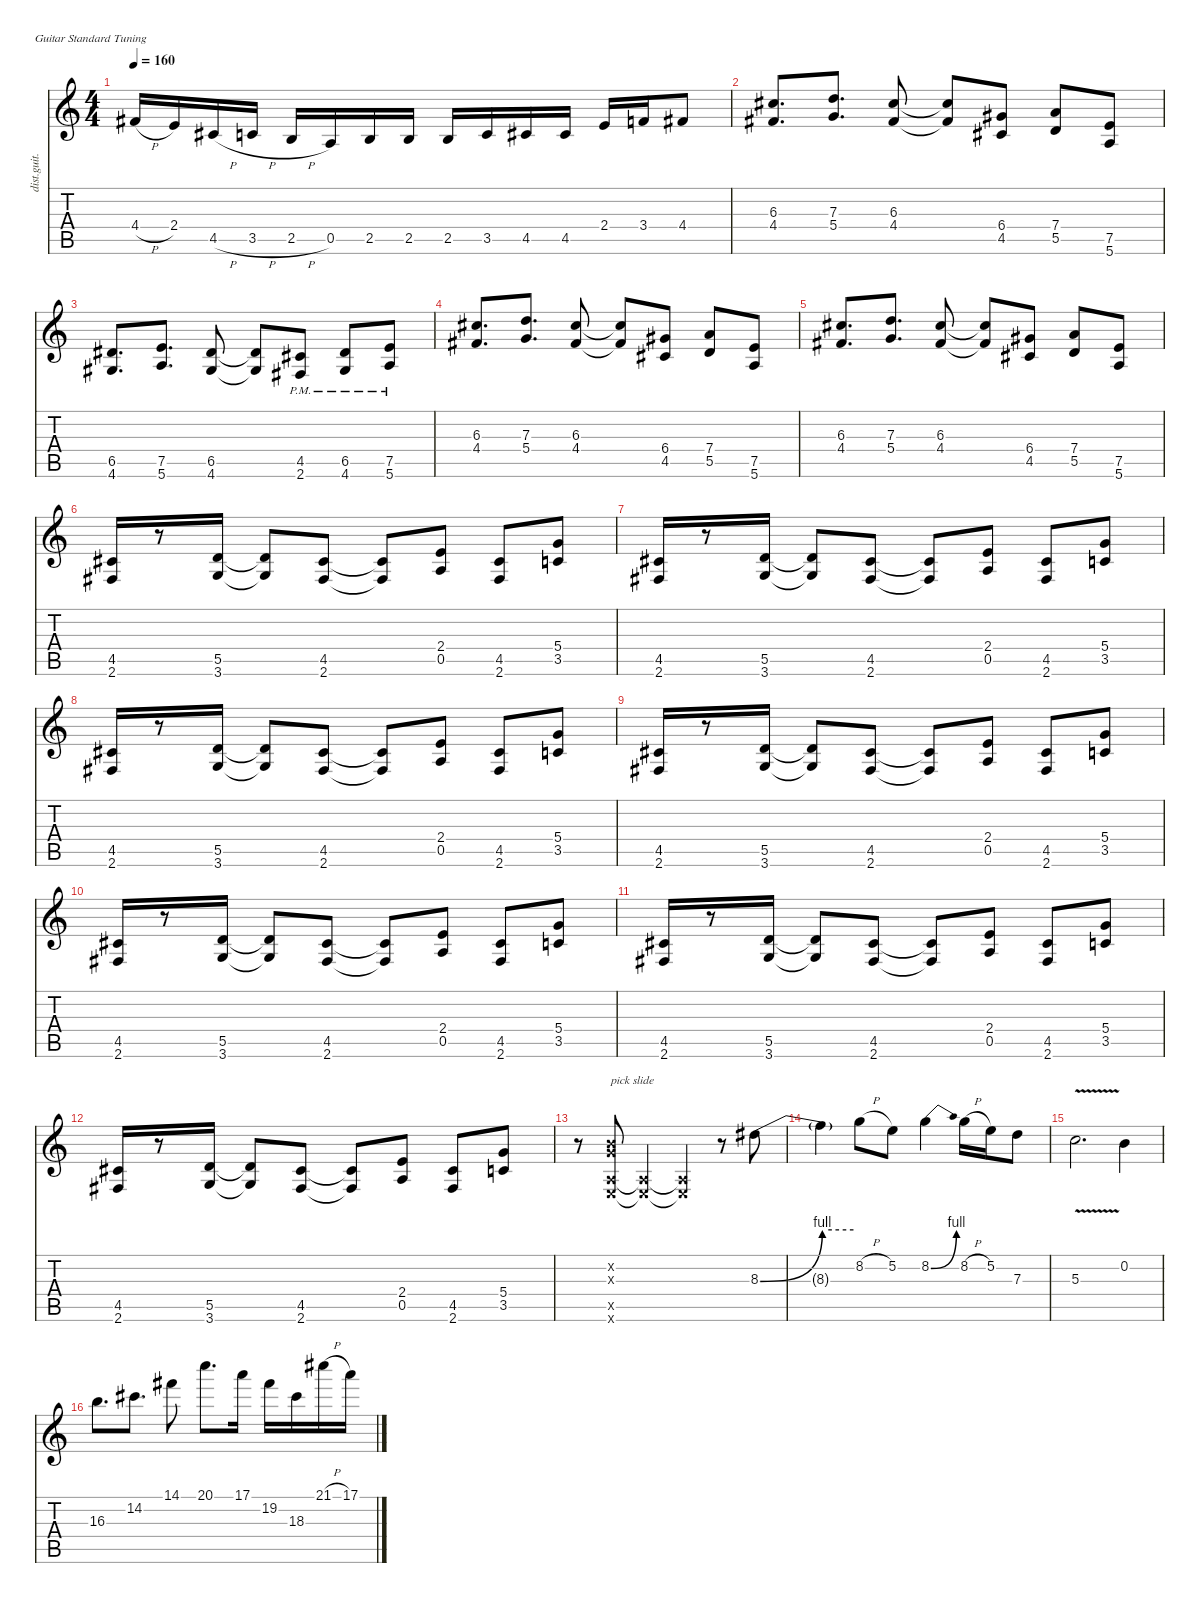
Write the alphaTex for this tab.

\defaultSystemsLayout 4
\hideDynamics
\bracketExtendMode nobrackets
\track ("Friedman" "dist.guit.") {instrument distortionguitar}
\staff {score tabs}
\tuning (E4 B3 G3 D3 A2 E2)
\ts (4 4)
\tempo 160
\clef g2
\ks c
4.4{h acc #}.16{dy f} 2.4.16 4.5{h acc #}.16 3.5{h}.16 2.5{h}.16 0.5.16 2.5.16 2.5.16 2.5.16 3.5.16 4.5{acc #}.16 4.5{acc #}.16 2.4.16 3.4.16 4.4{acc #}.8 |
(6.3{acc #} 4.4{acc #}).8{d} (7.3 5.4).8{d} (6.3{acc #} 4.4{acc #}).8 (6.3{t acc #} 4.4{t acc #}).8 (6.4{acc #} 4.5{acc #}).8 (7.4 5.5).8 (7.5 5.6).8 |
(6.5{acc #} 4.6{acc #}).8{d} (7.5 5.6).8{d} (6.5{acc #} 4.6{acc #}).8 (6.5{t acc #} 4.6{t acc #}).8 (4.5{pm acc #} 2.6{acc #}).8 (6.5{pm acc #} 4.6{acc #}).8 (7.5{pm} 5.6).8 |
(6.3{acc #} 4.4{acc #}).8{d} (7.3 5.4).8{d} (6.3{acc #} 4.4{acc #}).8 (6.3{t acc #} 4.4{t acc #}).8 (6.4{acc #} 4.5{acc #}).8 (7.4 5.5).8 (7.5 5.6).8 |
(6.3{acc #} 4.4{acc #}).8{d} (7.3 5.4).8{d} (6.3{acc #} 4.4{acc #}).8 (6.3{t acc #} 4.4{t acc #}).8 (6.4{acc #} 4.5{acc #}).8 (7.4 5.5).8 (7.5 5.6).8 |
(4.5{acc #} 2.6{acc #}).16 r.8 (5.5 3.6).16 (5.5{t} 3.6{t}).8 (4.5{acc #} 2.6{acc #}).8 (4.5{t acc #} 2.6{t acc #}).8 (2.4 0.5).8 (4.5{acc #} 2.6{acc #}).8 (5.4 3.5).8 |
(4.5{acc #} 2.6{acc #}).16 r.8 (5.5 3.6).16 (5.5{t} 3.6{t}).8 (4.5{acc #} 2.6{acc #}).8 (4.5{t acc #} 2.6{t acc #}).8 (2.4 0.5).8 (4.5{acc #} 2.6{acc #}).8 (5.4 3.5).8 |
(4.5{acc #} 2.6{acc #}).16 r.8 (5.5 3.6).16 (5.5{t} 3.6{t}).8 (4.5{acc #} 2.6{acc #}).8 (4.5{t acc #} 2.6{t acc #}).8 (2.4 0.5).8 (4.5{acc #} 2.6{acc #}).8 (5.4 3.5).8 |
(4.5{acc #} 2.6{acc #}).16 r.8 (5.5 3.6).16 (5.5{t} 3.6{t}).8 (4.5{acc #} 2.6{acc #}).8 (4.5{t acc #} 2.6{t acc #}).8 (2.4 0.5).8 (4.5{acc #} 2.6{acc #}).8 (5.4 3.5).8 |
(4.5{acc #} 2.6{acc #}).16 r.8 (5.5 3.6).16 (5.5{t} 3.6{t}).8 (4.5{acc #} 2.6{acc #}).8 (4.5{t acc #} 2.6{t acc #}).8 (2.4 0.5).8 (4.5{acc #} 2.6{acc #}).8 (5.4 3.5).8 |
(4.5{acc #} 2.6{acc #}).16 r.8 (5.5 3.6).16 (5.5{t} 3.6{t}).8 (4.5{acc #} 2.6{acc #}).8 (4.5{t acc #} 2.6{t acc #}).8 (2.4 0.5).8 (4.5{acc #} 2.6{acc #}).8 (5.4 3.5).8 |
(4.5{acc #} 2.6{acc #}).16 r.8 (5.5 3.6).16 (5.5{t} 3.6{t}).8 (4.5{acc #} 2.6{acc #}).8 (4.5{t acc #} 2.6{t acc #}).8 (2.4 0.5).8 (4.5{acc #} 2.6{acc #}).8 (5.4 3.5).8 |
r.8 (0.2{x} 0.3{x} 0.5{x} 0.6{x}).8{txt "pick slide"} (0.5{x t} 0.6{x t}).4 (0.5{x t} 0.6{x t}).4 r.8 8.3{be (bend 0 0 60 4) acc #}.8 |
8.3{be (hold 0 4 60 4) t}.4 8.2{h}.8 5.2.8 8.2{be (bend 0 0 30 4)}.4 8.2{h}.16 5.2.16 7.3.8 |
5.3{v}.2{d} 0.2.4 |
16.3.8{d} 14.2{acc #}.8{d} 14.1{acc #}.8 20.1.8{d} 17.1.16 19.2{acc #}.16 18.3{acc #}.16 21.1{h acc #}.16 17.1.16
